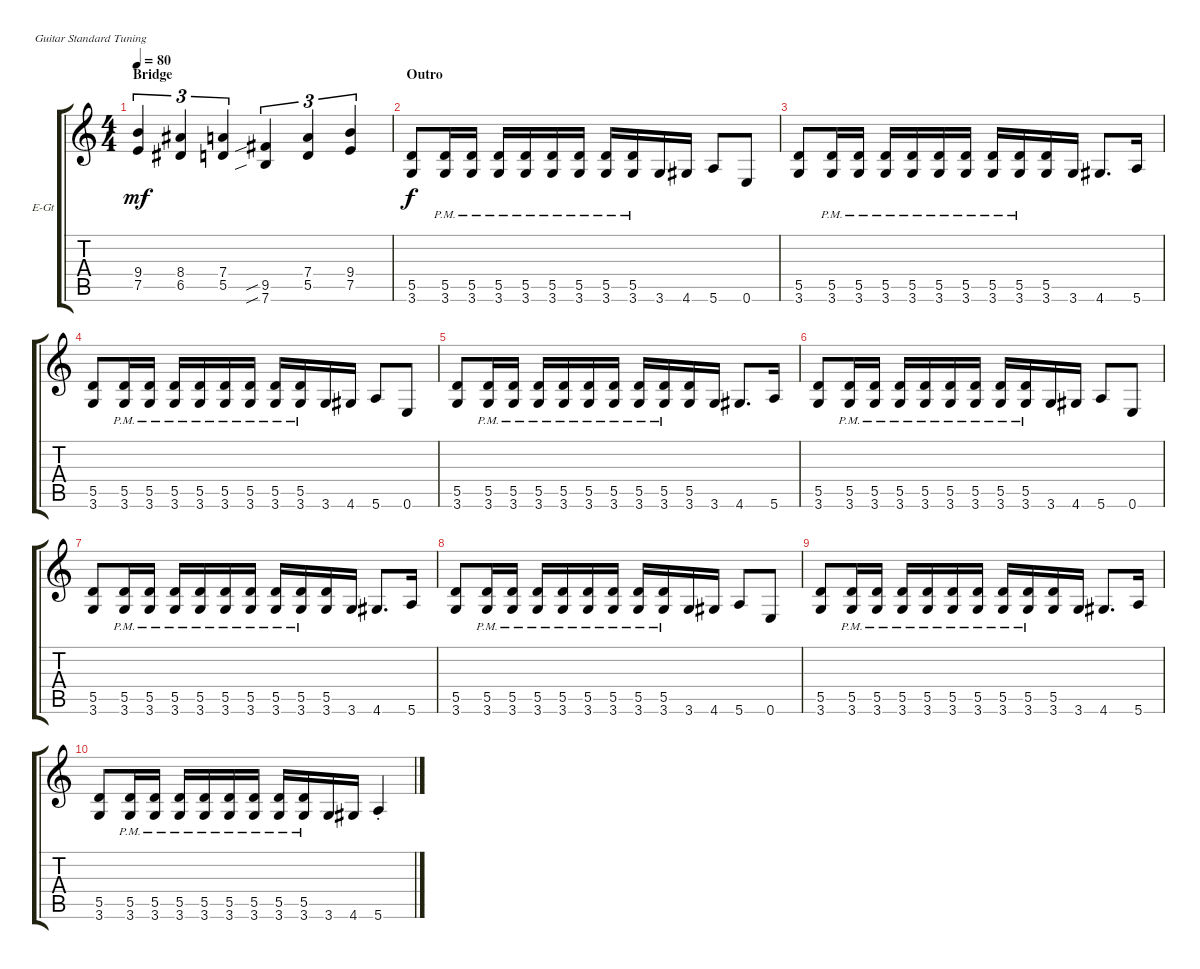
\defaultSystemsLayout 4
\bracketExtendMode groupsimilarinstruments
\firstSystemTrackNameOrientation horizontal
\otherSystemsTrackNameOrientation horizontal
\track ("Dave Mustaine" "E-Gt") {instrument distortionguitar}
\staff {score tabs}
\tuning (E4 B3 G3 D3 A2 E2)
\ts (4 4)
\section ("" "Bridge")
\tempo 80
\clef g2
\ks c
(7.5 9.4).4{tu (3 2) dy mf} (6.5 8.4).4{tu (3 2)} (5.5 7.4).4{tu (3 2)} (7.6{sib} 9.5{sib}).4{tu (3 2)} (5.5 7.4).4{tu (3 2)} (7.5 9.4).4{tu (3 2)} |
\section ("" "Outro")
(3.6 5.5).8{dy f} (3.6 5.5{pm}).16 (3.6{pm} 5.5{pm}).16 (3.6{pm} 5.5{pm}).16 (3.6{pm} 5.5{pm}).16 (3.6 5.5{pm}).16 (3.6{pm} 5.5{pm}).16 (3.6{pm} 5.5{pm}).16 (3.6{pm} 5.5{pm}).16 3.6.16 4.6.16 5.6.8 0.6.8 |
(3.6 5.5).8 (3.6 5.5{pm}).16 (3.6{pm} 5.5{pm}).16 (3.6{pm} 5.5{pm}).16 (3.6{pm} 5.5{pm}).16 (3.6 5.5{pm}).16 (3.6{pm} 5.5{pm}).16 (3.6{pm} 5.5{pm}).16 (3.6{pm} 5.5{pm}).16 (3.6 5.5).16 3.6.16 4.6.8{d} 5.6.16 |
(3.6 5.5).8 (3.6 5.5{pm}).16 (3.6{pm} 5.5{pm}).16 (3.6{pm} 5.5{pm}).16 (3.6{pm} 5.5{pm}).16 (3.6 5.5{pm}).16 (3.6{pm} 5.5{pm}).16 (3.6{pm} 5.5{pm}).16 (3.6{pm} 5.5{pm}).16 3.6.16 4.6.16 5.6.8 0.6.8 |
(3.6 5.5).8 (3.6 5.5{pm}).16 (3.6{pm} 5.5{pm}).16 (3.6{pm} 5.5{pm}).16 (3.6{pm} 5.5{pm}).16 (3.6 5.5{pm}).16 (3.6{pm} 5.5{pm}).16 (3.6{pm} 5.5{pm}).16 (3.6{pm} 5.5{pm}).16 (3.6 5.5).16 3.6.16 4.6.8{d} 5.6.16 |
(3.6 5.5).8 (3.6 5.5{pm}).16 (3.6{pm} 5.5{pm}).16 (3.6{pm} 5.5{pm}).16 (3.6{pm} 5.5{pm}).16 (3.6 5.5{pm}).16 (3.6{pm} 5.5{pm}).16 (3.6{pm} 5.5{pm}).16 (3.6{pm} 5.5{pm}).16 3.6.16 4.6.16 5.6.8 0.6.8 |
(3.6 5.5).8 (3.6 5.5{pm}).16 (3.6{pm} 5.5{pm}).16 (3.6{pm} 5.5{pm}).16 (3.6{pm} 5.5{pm}).16 (3.6 5.5{pm}).16 (3.6{pm} 5.5{pm}).16 (3.6{pm} 5.5{pm}).16 (3.6{pm} 5.5{pm}).16 (3.6 5.5).16 3.6.16 4.6.8{d} 5.6.16 |
(3.6 5.5).8 (3.6 5.5{pm}).16 (3.6{pm} 5.5{pm}).16 (3.6{pm} 5.5{pm}).16 (3.6{pm} 5.5{pm}).16 (3.6 5.5{pm}).16 (3.6{pm} 5.5{pm}).16 (3.6{pm} 5.5{pm}).16 (3.6{pm} 5.5{pm}).16 3.6.16 4.6.16 5.6.8 0.6.8 |
(3.6 5.5).8 (3.6 5.5{pm}).16 (3.6{pm} 5.5{pm}).16 (3.6{pm} 5.5{pm}).16 (3.6{pm} 5.5{pm}).16 (3.6 5.5{pm}).16 (3.6{pm} 5.5{pm}).16 (3.6{pm} 5.5{pm}).16 (3.6{pm} 5.5{pm}).16 (3.6 5.5).16 3.6.16 4.6.8{d} 5.6.16 |
(3.6 5.5).8 (3.6 5.5{pm}).16 (3.6{pm} 5.5{pm}).16 (3.6{pm} 5.5{pm}).16 (3.6{pm} 5.5{pm}).16 (3.6 5.5{pm}).16 (3.6{pm} 5.5{pm}).16 (3.6{pm} 5.5{pm}).16 (3.6{pm} 5.5{pm}).16 3.6.16 4.6.16 5.6{st}.4
